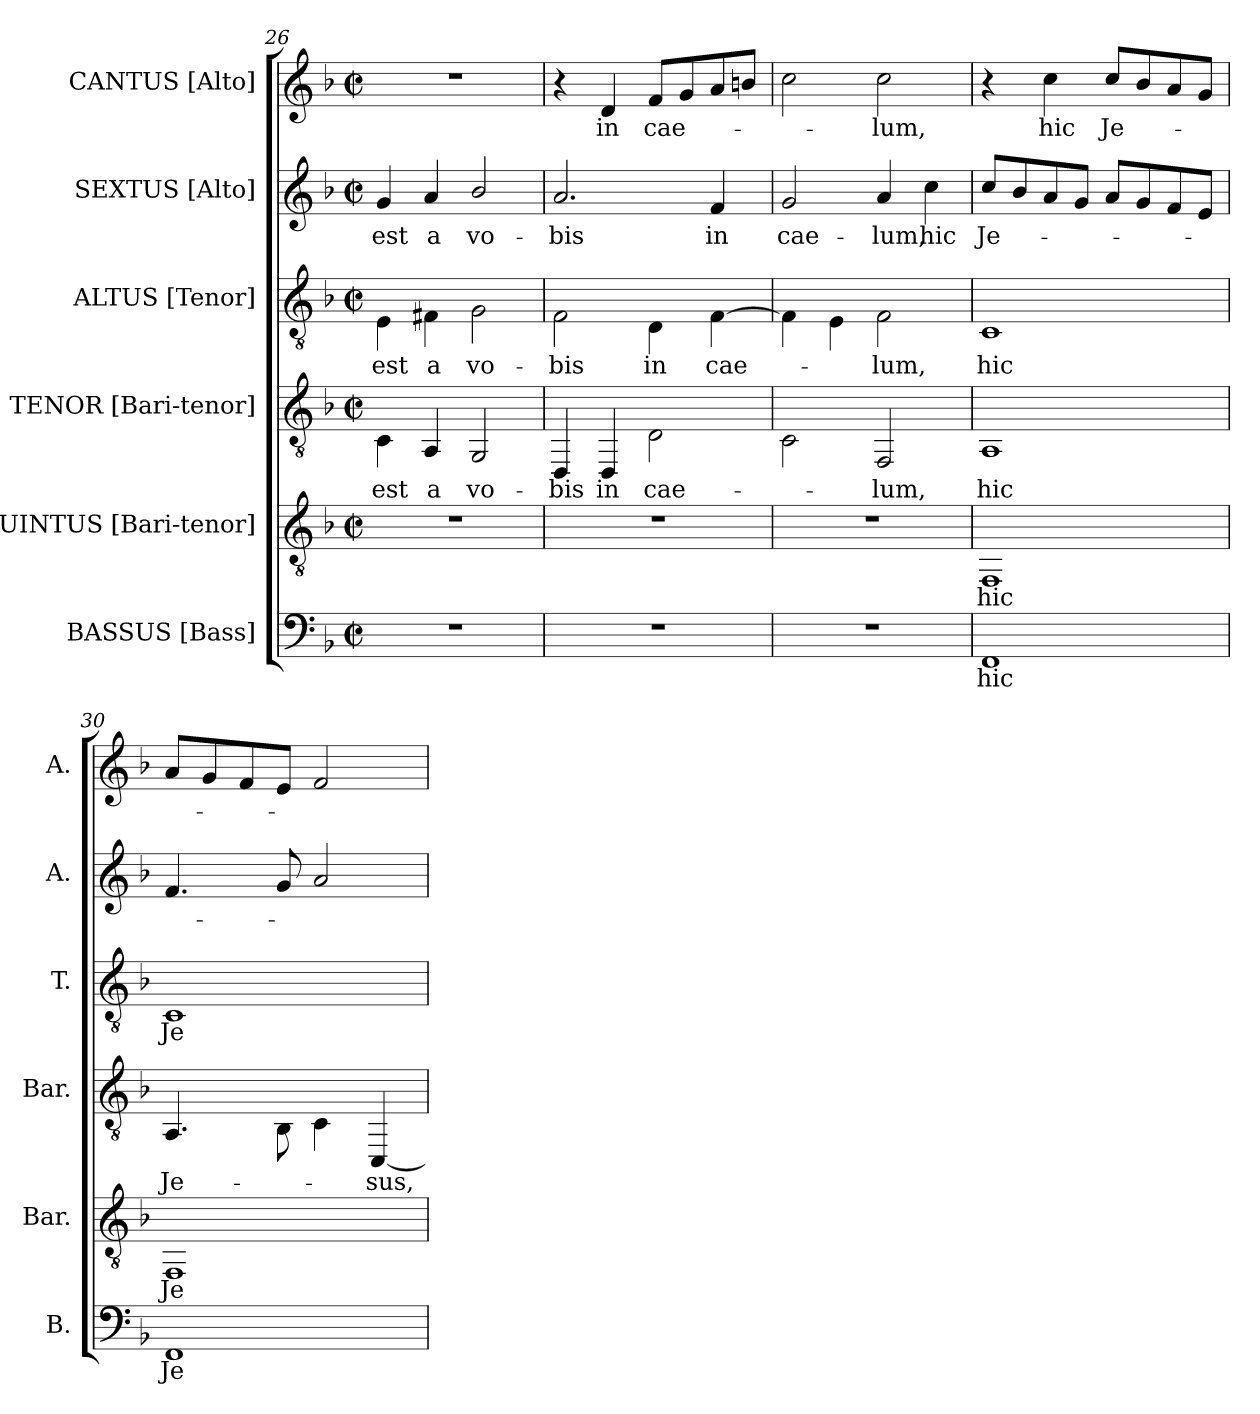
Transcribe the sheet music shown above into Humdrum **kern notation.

**kern	**text	**kern	**text	**kern	**text	**kern	**text	**kern	**text	**kern	**text
*part6	*part6	*part5	*part5	*part4	*part4	*part3	*part3	*part2	*part2	*part1	*part1
*staff6	*staff6	*staff5	*staff5	*staff4	*staff4	*staff3	*staff3	*staff2	*staff2	*staff1	*staff1
*I"BASSUS [Bass]	*	*I"QUINTUS [Bari-tenor]	*	*I"TENOR [Bari-tenor]	*	*I"ALTUS [Tenor]	*	*I"SEXTUS [Alto]	*	*I"CANTUS [Alto]	*
*I'B.	*	*I'Bar.	*	*I'Bar.	*	*I'T.	*	*I'A.	*	*I'A.	*
*clefF4	*	*clefGv2	*	*clefGv2	*	*clefGv2	*	*clefG2	*	*clefG2	*
*k[b-]	*	*k[b-]	*	*k[b-]	*	*k[b-]	*	*k[b-]	*	*k[b-]	*
*d:	*	*d:	*	*d:	*	*d:	*	*d:	*	*d:	*
*M2/2	*	*M2/2	*	*M2/2	*	*M2/2	*	*M2/2	*	*M2/2	*
*met(c|)	*	*met(c|)	*	*met(c|)	*	*met(c|)	*	*met(c|)	*	*met(c|)	*
=26	=26	=26	=26	=26	=26	=26	=26	=26	=26	=26	=26
!	!	!	!	!	!LO:LY:b:color=#000000	!	!	!	!	!	!
!	!	!	!	!	!	!	!LO:LY:b:color=#000000	!	!	!	!
!	!	!	!	!	!	!	!	!	!LO:LY:b:color=#000000	!	!
1r	.	1r	.	4Ci\	est	4Ei\	est	4gi/	est	1r	.
!	!	!	!	!	!LO:LY:b:color=#000000	!	!	!	!	!	!
!	!	!	!	!	!	!	!LO:LY:b:color=#000000	!	!	!	!
!	!	!	!	!	!	!	!	!	!LO:LY:b:color=#000000	!	!
.	.	.	.	4AAi/	a	4F#Xi\	a	4ai/	a	.	.
!	!	!	!	!	!LO:LY:b:color=#000000	!	!	!	!	!	!
!	!	!	!	!	!	!	!LO:LY:b:color=#000000	!	!	!	!
!	!	!	!	!	!	!	!	!	!LO:LY:b:color=#000000	!	!
.	.	.	.	2GGi/	vo-	2Gi\	vo-	2b-i/	vo-	.	.
=27	=27	=27	=27	=27	=27	=27	=27	=27	=27	=27	=27
!	!	!	!	!	!LO:LY:b:color=#000000	!	!	!	!	!	!
!	!	!	!	!	!	!	!LO:LY:b:color=#000000	!	!	!	!
!	!	!	!	!	!	!	!	!	!LO:LY:b:color=#000000	!	!
1r	.	1r	.	4DDi/	-bis	2Fi\	-bis	2.ai/	-bis	4r	.
!	!	!	!	!	!LO:LY:b:color=#000000	!	!	!	!	!	!
!	!	!	!	!	!	!	!	!	!	!	!LO:LY:b:color=#000000
.	.	.	.	4DDi/	in	.	.	.	.	4di/	in
!	!	!	!	!	!LO:LY:b:color=#000000	!	!	!	!	!	!
!	!	!	!	!	!	!	!LO:LY:b:color=#000000	!	!	!	!
!	!	!	!	!	!	!	!	!	!	!	!LO:LY:b:color=#000000
.	.	.	.	2Di\	cae-	4Di\	in	.	.	8fi/L	cae-
.	.	.	.	.	.	.	.	.	.	8gi/	.
!	!	!	!	!	!	!	!LO:LY:b:color=#000000	!	!	!	!
!	!	!	!	!	!	!	!	!	!LO:LY:b:color=#000000	!	!
.	.	.	.	.	.	[4Fi\	cae-	4fi/	in	8ai/	.
.	.	.	.	.	.	.	.	.	.	8bni/J	.
=28	=28	=28	=28	=28	=28	=28	=28	=28	=28	=28	=28
!	!	!	!	!	!	!	!	!	!LO:LY:b:color=#000000	!	!
1r	.	1r	.	2Ci\	.	4Fi\]	.	2gi/	cae-	2cci\	.
.	.	.	.	.	.	4Ei\	.	.	.	.	.
!	!	!	!	!	!LO:LY:b:color=#000000	!	!	!	!	!	!
!	!	!	!	!	!	!	!LO:LY:b:color=#000000	!	!	!	!
!	!	!	!	!	!	!	!	!	!LO:LY:b:color=#000000	!	!
!	!	!	!	!	!	!	!	!	!	!	!LO:LY:b:color=#000000
.	.	.	.	2FFi/	-lum,	2Fi\	-lum,	4ai/	-lum,	2cci\	-lum,
!	!	!	!	!	!	!	!	!	!LO:LY:b:color=#000000	!	!
.	.	.	.	.	.	.	.	4cci\	hic	.	.
=29	=29	=29	=29	=29	=29	=29	=29	=29	=29	=29	=29
!	!LO:LY:b:color=#000000	!	!	!	!	!	!	!	!	!	!
!	!	!	!LO:LY:b:color=#000000	!	!	!	!	!	!	!	!
!	!	!	!	!	!LO:LY:b:color=#000000	!	!	!	!	!	!
!	!	!	!	!	!	!	!LO:LY:b:color=#000000	!	!	!	!
!	!	!	!	!	!	!	!	!	!LO:LY:b:color=#000000	!	!
1FFi	hic	1FFi	hic	1AAi	hic	1Ci	hic	8cci/L	Je-	4r	.
.	.	.	.	.	.	.	.	8b-i/	.	.	.
!	!	!	!	!	!	!	!	!	!	!	!LO:LY:b:color=#000000
.	.	.	.	.	.	.	.	8ai/	.	4cci\	hic
.	.	.	.	.	.	.	.	8gi/J	.	.	.
!	!	!	!	!	!	!	!	!	!	!	!LO:LY:b:color=#000000
.	.	.	.	.	.	.	.	8ai/L	.	8cci/L	Je-
.	.	.	.	.	.	.	.	8gi/	.	8b-i/	.
.	.	.	.	.	.	.	.	8fi/	.	8ai/	.
.	.	.	.	.	.	.	.	8ei/J	.	8gi/J	.
=30	=30	=30	=30	=30	=30	=30	=30	=30	=30	=30	=30
!	!LO:LY:b:color=#000000	!	!	!	!	!	!	!	!	!	!
!	!	!	!LO:LY:b:color=#000000	!	!	!	!	!	!	!	!
!	!	!	!	!	!LO:LY:b:color=#000000	!	!	!	!	!	!
!	!	!	!	!	!	!	!LO:LY:b:color=#000000	!	!	!	!
1FFi	Je-	1FFi	Je-	4.AAi/	Je-	1Ci	Je-	4.fi/	.	8ai/L	.
.	.	.	.	.	.	.	.	.	.	8gi/	.
.	.	.	.	.	.	.	.	.	.	8fi/	.
.	.	.	.	8BB-i\	.	.	.	8gi/	.	8ei/J	.
.	.	.	.	4Ci\	.	.	.	2ai/	.	2fi/	.
!	!	!	!	!	!LO:LY:b:color=#000000	!	!	!	!	!	!
.	.	.	.	[4CCi/	-sus,	.	.	.	.	.	.
=	=	=	=	=	=	=	=	=	=	=	=
*-	*-	*-	*-	*-	*-	*-	*-	*-	*-	*-	*-
